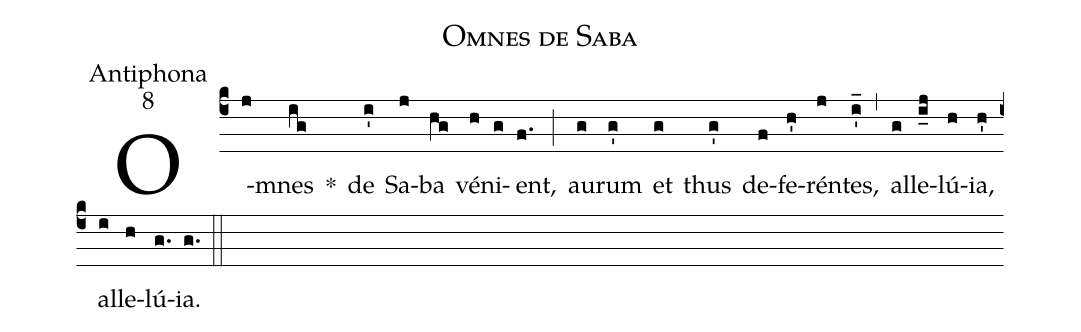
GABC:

name:Omnes de Saba;
office-part:Antiphona;
mode:8;
%%
(c4) O(j)mnes(ig) *() de(i') Sa(j)ba(hg) vé(h)ni(g)ent,(f.) (;) au(g)rum(g') et(g) thus(g') de(f)fe(h')rén(j)tes,(i'_) (,) al(g)le(i_j)lú(h)ia,(h') al(i)le(h)lú(g.)ia.(g.) (::)
